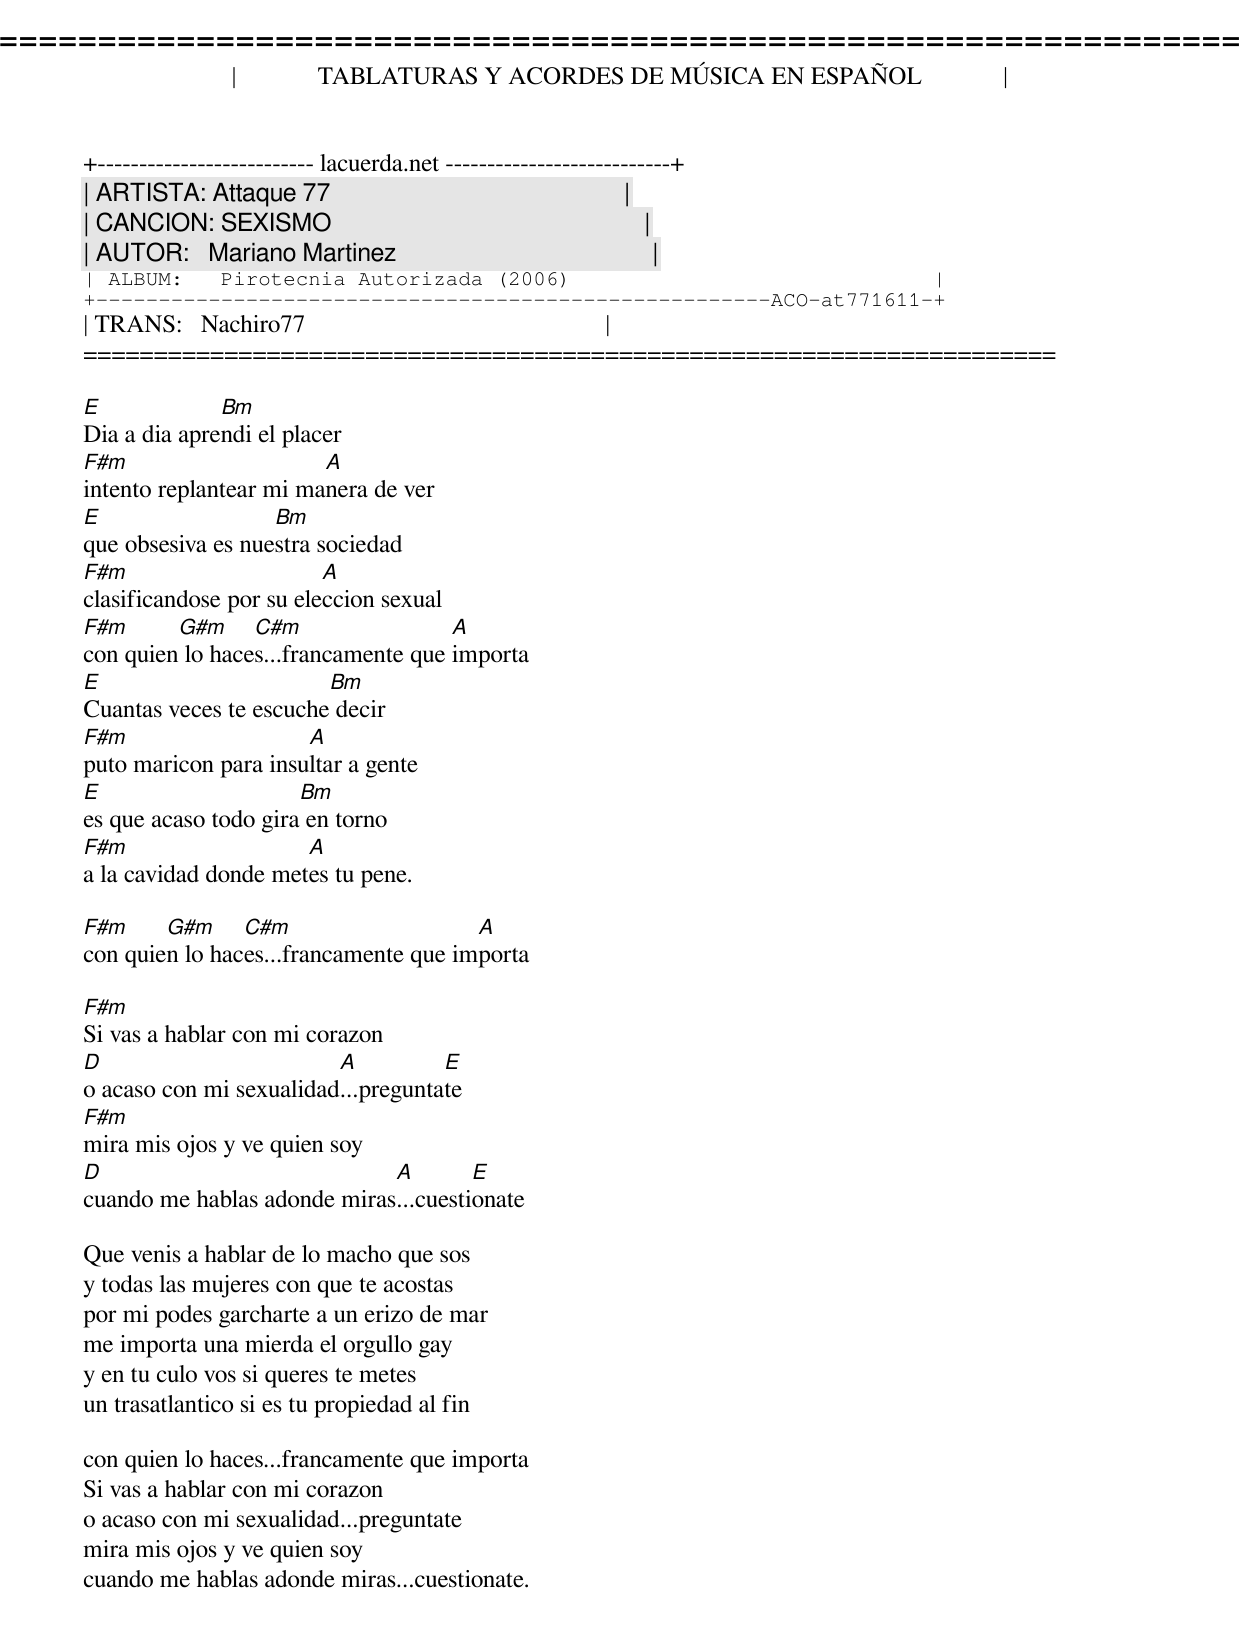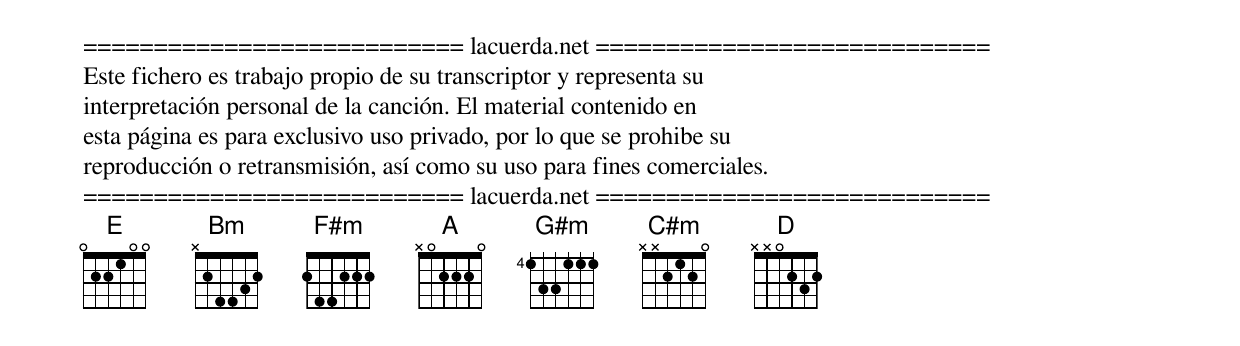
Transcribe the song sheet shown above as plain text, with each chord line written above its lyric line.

=====================================================================
|             TABLATURAS Y ACORDES DE MÚSICA EN ESPAÑOL             |
+-------------------------- lacuerda.net ---------------------------+
| ARTISTA: Attaque 77                                               |
| CANCION: SEXISMO                                                  |
| AUTOR:   Mariano Martinez                                         |
| ALBUM:   Pirotecnia Autorizada (2006)                             |
+------------------------------------------------------ACO-at771611-+
| TRANS:   Nachiro77                                                |
=====================================================================

E             Bm
Dia a dia aprendi el placer
F#m                     A
intento replantear mi manera de ver
E                  Bm
que obsesiva es nuestra sociedad
F#m                      A
clasificandose por su eleccion sexual
F#m      G#m     C#m                 A
con quien lo haces...francamente que importa
E                       Bm
Cuantas veces te escuche decir
F#m                   A
puto maricon para insultar a gente
E                     Bm
es que acaso todo gira en torno
F#m                   A
a la cavidad donde metes tu pene.

F#m     G#m     C#m                    A
con quien lo haces...francamente que importa

F#m
Si vas a hablar con mi corazon
D                        A          E
o acaso con mi sexualidad...preguntate
F#m
mira mis ojos y ve quien soy
D                            A        E
cuando me hablas adonde miras...cuestionate

Que venis a hablar de lo macho que sos
y todas las mujeres con que te acostas
por mi podes garcharte a un erizo de mar
me importa una mierda el orgullo gay
y en tu culo vos si queres te metes
un trasatlantico si es tu propiedad al fin

con quien lo haces...francamente que importa
Si vas a hablar con mi corazon
o acaso con mi sexualidad...preguntate
mira mis ojos y ve quien soy
cuando me hablas adonde miras...cuestionate.


=========================== lacuerda.net ============================
Este fichero es trabajo propio de su transcriptor y representa su
interpretación personal de la canción. El material contenido en
esta página es para exclusivo uso privado, por lo que se prohibe su
reproducción o retransmisión, así como su uso para fines comerciales.
=========================== lacuerda.net ============================
